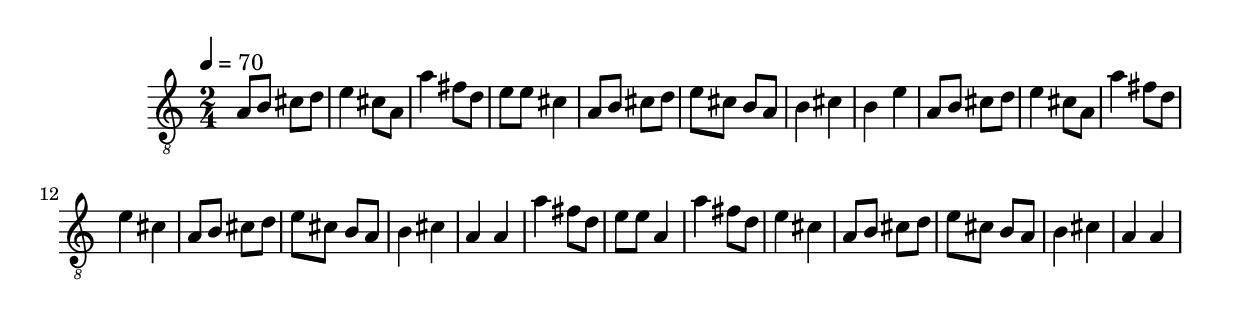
\header { tagline = ##f }\paper {

scoreTitleMarkup = ##f

bookTitleMarkup = ##f

evenHeaderMarkup = ##f

oddHeaderMarkup = ##f

evenFooterMarkup = ##f

oddFooterMarkup = ##f
}
\version "2.20.0"

symbols =  {
  \time 2/4
  \tempo 4 = 70

  a8 b cis' d'
  e'4 cis'8 a
  a'4 fis'8 d'
  e'8 e' cis'4

  a8 b cis' d'
  e'8 cis' b a
  b4 cis'
  b4 e'

  a8 b cis' d'
  e'4 cis'8 a
  a'4 fis'8 d'
  e'4 cis'

  a8 b cis' d'
  e'8 cis' b a
  b4 cis'
  a4 a

  a'4 fis'8 d'
  e'8 e' a4
  a'4 fis'8 d'
  e'4 cis'4

  a8 b cis' d'
  e'8 cis' b a
  b4 cis'
  a4 a
}

\score {
  <<
    \new Staff \with {midiInstrument = "acoustic guitar (nylon)"} {
      \clef "G_8"
      \symbols
    }
  >>

  \midi { }
  \layout { }
}
